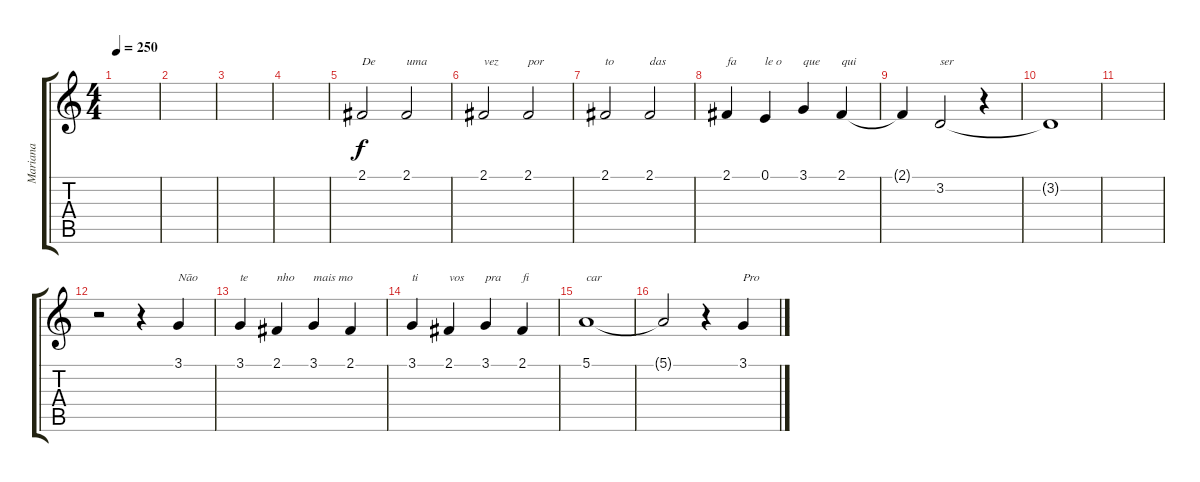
\track ("Mariana" "Mariana") {instrument tenorsax}
\staff {score tabs}
\tuning (E4 B3 G3 D3 A2 E2) {hide}
\ts (4 4)
\tempo 250
\clef g2
\ks c
|
|
|
|
2.1.2{txt "De"} 2.1.2{txt "uma"} |
2.1.2{txt "vez"} 2.1.2{txt "por"} |
2.1.2{txt "to"} 2.1.2{txt "das"} |
2.1.4{txt "fa"} 0.1.4{txt "le o"} 3.1.4{txt "que"} 2.1.4{txt "qui"} |
2.1{t}.4 3.2.2{txt "ser"} r.4 |
3.2{t}.1 |
|
r.2 r.4 3.1.4{txt "Não"} |
3.1.4{txt "te"} 2.1.4{txt "nho"} 3.1.4{txt "mais mo"} 2.1.4 |
3.1.4{txt "ti"} 2.1.4{txt "vos"} 3.1.4{txt "pra"} 2.1.4{txt "fi"} |
5.1.1{txt "car"} |
5.1{t}.2 r.4 3.1.4{txt "Pro"}
